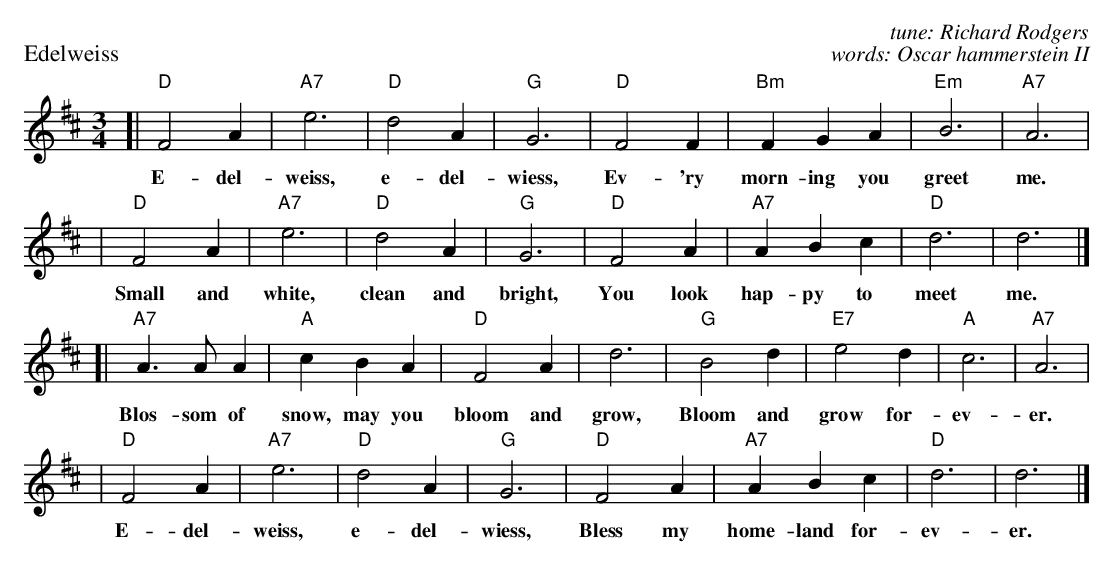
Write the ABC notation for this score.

X:1
P: Edelweiss
C: tune: Richard Rodgers
C: words: Oscar hammerstein II
M: 3/4
L: 1/4
K: D
[| "D"F2A | "A7"e3 | "D"d2A | "G"G3 | "D"F2F | "Bm"FGA | "Em"B3 | "A7"A3 |
w: E-del-weiss, e-del-wiess, Ev-'ry morn-ing you greet me.
|  "D"F2A | "A7"e3 | "D"d2A | "G"G3 | "D"F2A | "A7"ABc | "D"d3 | d3 |]
w: Small and white, clean and bright, You look hap-py to meet me.
[| "A7"A>AA | "A"cBA | "D"F2A | d3 | "G"B2d | "E7"e2d | "A"c3 | "A7"A3 |
w: Blos-som of snow, may you bloom and grow, Bloom and grow for-ev-er.
|  "D"F2A | "A7"e3 | "D"d2A | "G"G3 | "D"F2A | "A7"ABc | "D"d3 | d3 |]
w: E-del-weiss, e-del-wiess, Bless my home-land for-ev-er.
